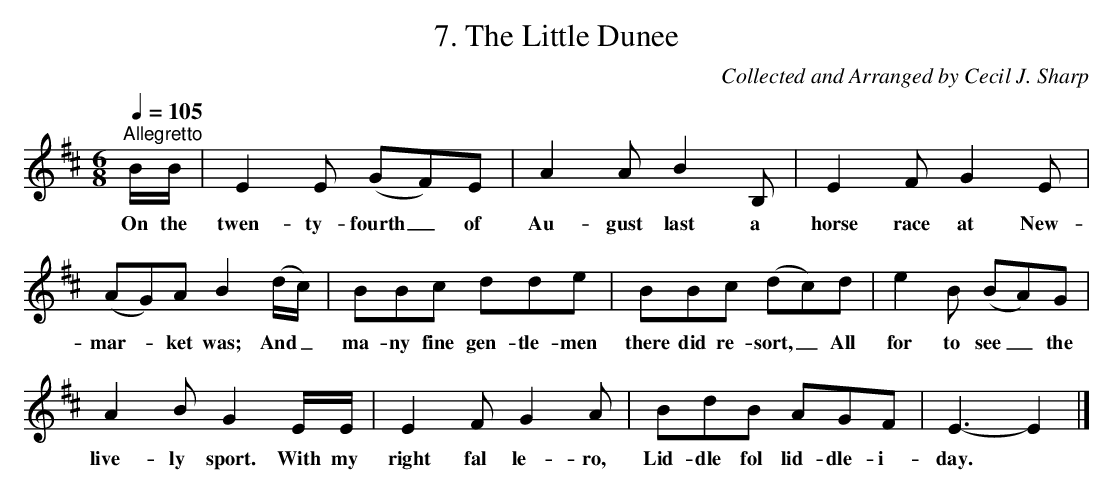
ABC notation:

X:1
T:7. The Little Dunee
C:Collected and Arranged by Cecil J. Sharp
L:1/8
Q:1/4=105
M:6/8
K:Edor
"^Allegretto" B/B/ | E2 E (GF)E | A2 A B2 B, | E2 F G2 E |$ (AG)A B2 (d/c/) | BBc dde | BBc (dc)d |
w: On the|twen- ty- fourth _ of|Au- gust last a|horse race at New-|mar- * ket was; And _|ma- ny fine gen- tle- men|there did re- sort, _ All|
e2 B (BA)G |$ A2 B G2 E/E/ | E2 F G2 A | BdB AGF | E3- E2 |]
w: for to see _ the|live- ly sport. With my|right fal le- ro,|Lid- dle fol lid- dle- i-|day. *|
